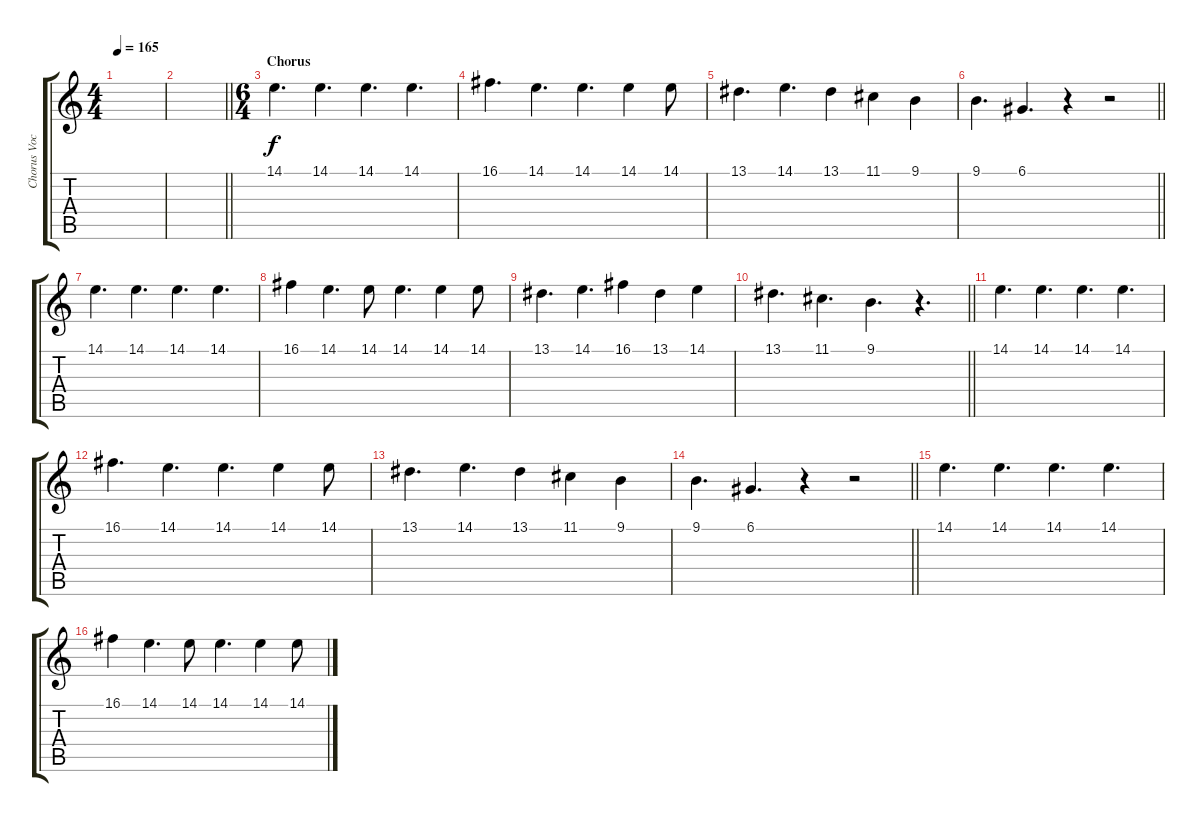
\track ("Chorus Vocals II" "Chorus Voc") {instrument pad7halo}
\staff {score tabs}
\tuning (D4 A3 F3 C3 G2 C2) {hide}
\ts (4 4)
\tempo 165
\clef g2
\ks c
|
\barLineRight lightlight
|
\ts (6 4)
\section ("" "Chorus")
14.1.4{d} 14.1.4{d} 14.1.4{d} 14.1.4{d} |
16.1.4{d} 14.1.4{d} 14.1.4{d} 14.1.4 14.1.8 |
13.1.4{d} 14.1.4{d} 13.1.4 11.1.4 9.1.4 |
\barLineRight lightlight
9.1.4{d} 6.1.4{d} r.4 r.2 |
\section ("" "")
14.1.4{d} 14.1.4{d} 14.1.4{d} 14.1.4{d} |
16.1.4 14.1.4{d} 14.1.8 14.1.4{d} 14.1.4 14.1.8 |
13.1.4{d} 14.1.4{d} 16.1.4 13.1.4 14.1.4 |
\barLineRight lightlight
13.1.4{d} 11.1.4{d} 9.1.4{d} r.4{d} |
\section ("" "")
14.1.4{d} 14.1.4{d} 14.1.4{d} 14.1.4{d} |
16.1.4{d} 14.1.4{d} 14.1.4{d} 14.1.4 14.1.8 |
13.1.4{d} 14.1.4{d} 13.1.4 11.1.4 9.1.4 |
\barLineRight lightlight
9.1.4{d} 6.1.4{d} r.4 r.2 |
\section ("" "")
14.1.4{d} 14.1.4{d} 14.1.4{d} 14.1.4{d} |
16.1.4 14.1.4{d} 14.1.8 14.1.4{d} 14.1.4 14.1.8
